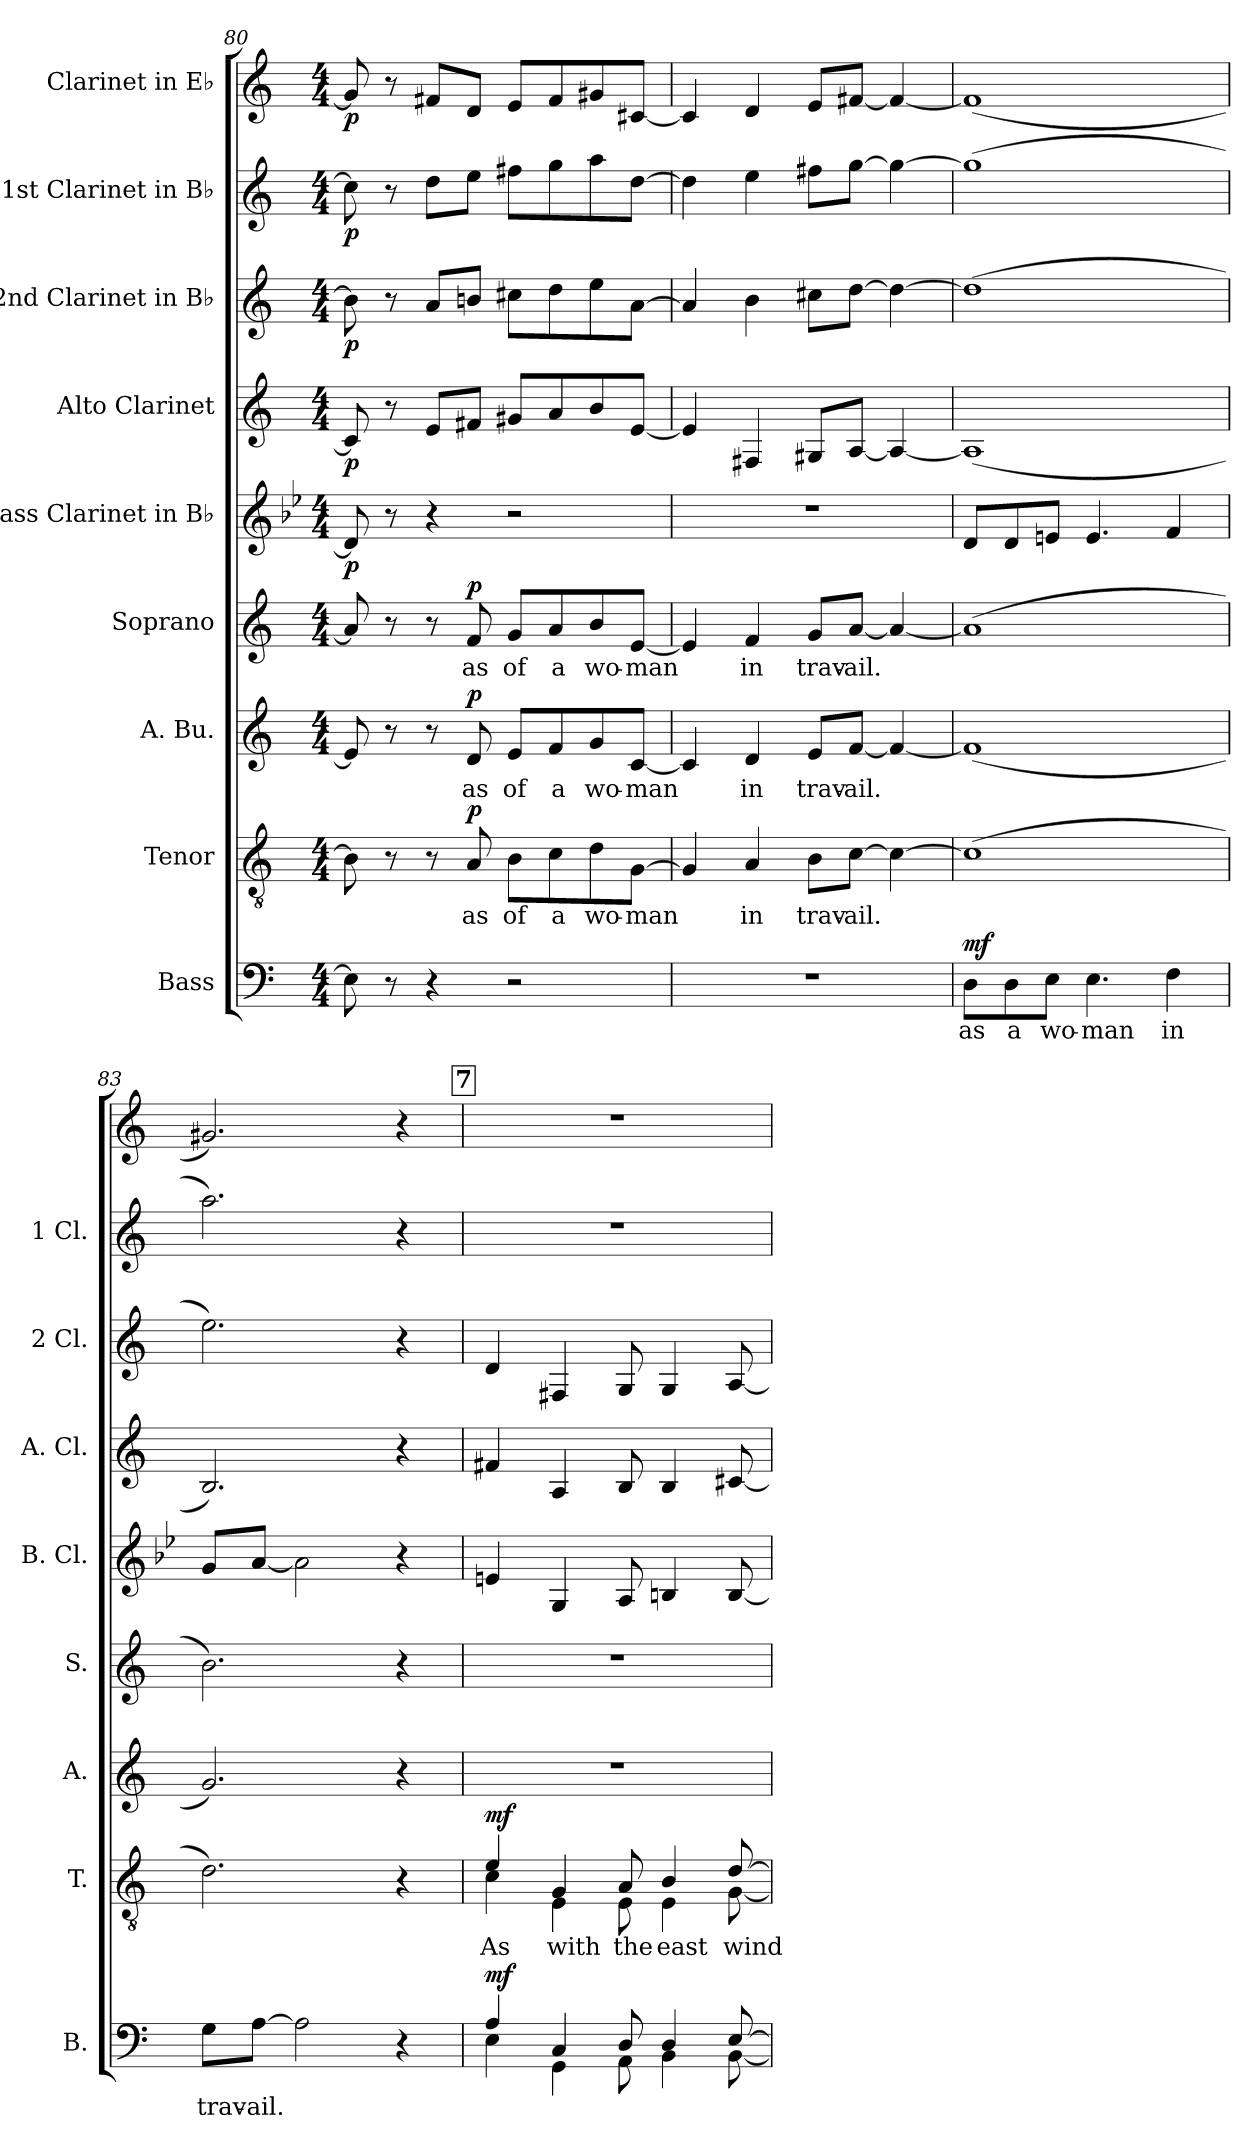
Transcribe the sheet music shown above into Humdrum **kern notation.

**kern	**text	**dynam	**kern	**text	**dynam	**kern	**text	**dynam	**kern	**text	**dynam	**kern	**dynam	**kern	**dynam	**kern	**dynam	**kern	**dynam	**kern	**dynam
*part9	*part9	*part9	*part8	*part8	*part8	*part7	*part7	*part7	*part6	*part6	*part6	*part5	*part5	*part4	*part4	*part3	*part3	*part2	*part2	*part1	*part1
*staff9	*staff9	*staff9	*staff8	*staff8	*staff8	*staff7	*staff7	*staff7	*staff6	*staff6	*staff6	*staff5	*staff5	*staff4	*staff4	*staff3	*staff3	*staff2	*staff2	*staff1	*staff1
*I"Bass	*	*	*I"Tenor	*	*	*I"A. Bu.	*	*	*I"Soprano	*	*	*I"Bass Clarinet in B♭	*	*I"Alto Clarinet	*	*I"2nd Clarinet in B♭	*	*I"1st Clarinet in B♭	*	*I"Clarinet in E♭	*
*I'B.	*	*	*I'T.	*	*	*I'A.	*	*	*I'S.	*	*	*I'B. Cl.	*	*I'A. Cl.	*	*I'2 Cl.	*	*I'1 Cl.	*	*	*
*clefF4	*	*	*clefGv2	*	*	*clefG2	*	*	*clefG2	*	*	*clefG2	*	*clefG2	*	*clefG2	*	*clefG2	*	*clefG2	*
*	*	*	*	*	*	*	*	*	*	*	*	*ITrd8c14	*	*ITrd5c9	*	*ITrd1c2	*	*ITrd1c2	*	*ITrd-2c-3	*
*k[]	*	*	*k[]	*	*	*k[]	*	*	*k[]	*	*	*k[b-e-]	*	*k[b-e-a-]	*	*k[b-e-]	*	*k[b-e-]	*	*k[b-e-a-]	*
*M4/4	*	*	*M4/4	*	*	*M4/4	*	*	*M4/4	*	*	*M4/4	*	*M4/4	*	*M4/4	*	*M4/4	*	*M4/4	*
=80	=80	=80	=80	=80	=80	=80	=80	=80	=80	=80	=80	=80	=80	=80	=80	=80	=80	=80	=80	=80	=80
!	!	!	!	!	!	!	!	!	!	!	!	!	!LO:DY:b	!	!LO:DY:b	!	!LO:DY:b	!	!LO:DY:b	!	!LO:DY:b
8E\]	.	.	8B\]	.	.	8e/]	.	.	8a/]	.	.	8D-/]	p	8E/]	p	8a-\]	p	8b\]	p	8b-/]	p
8r	.	.	8r	.	.	8r	.	.	8r	.	.	8r	.	8r	.	8r	.	8r	.	8r	.
4r	.	.	8r	.	.	8r	.	.	8r	.	.	4r	.	8G/L	.	8g/L	.	8cc\L	.	8an/L	.
!	!	!	!	!LO:LY:b	!LO:DY:b	!	!LO:LY:b	!LO:DY:b	!	!LO:LY:b	!LO:DY:b	!	!	!	!	!	!	!	!	!	!
.	.	.	8A/	as	p	8d/	as	p	8f/	as	p	.	.	8An/J	.	8an/J	.	8dd\J	.	8f/J	.
!	!	!	!	!LO:LY:b	!	!	!LO:LY:b	!	!	!LO:LY:b	!	!	!	!	!	!	!	!	!	!	!
2r	.	.	8B\L	of	.	8e/L	of	.	8g/L	of	.	2r	.	8Bn/L	.	8bn\L	.	8een\L	.	8g/L	.
!	!	!	!	!LO:LY:b	!	!	!LO:LY:b	!	!	!LO:LY:b	!	!	!	!	!	!	!	!	!	!	!
.	.	.	8c\	a	.	8f/	a	.	8a/	a	.	.	.	8c/	.	8cc\	.	8ff\	.	8a/	.
!	!	!	!	!LO:LY:b	!	!	!LO:LY:b	!	!	!LO:LY:b	!	!	!	!	!	!	!	!	!	!	!
.	.	.	8d\	wo-	.	8g/	wo-	.	8b/	wo-	.	.	.	8d/	.	8dd\	.	8gg\	.	8bn/	.
!	!	!	!	!LO:LY:b	!	!	!LO:LY:b	!	!	!LO:LY:b	!	!	!	!	!	!	!	!	!	!	!
.	.	.	[8G\J	-man	.	[8c/J	-man	.	[8e/J	-man	.	.	.	[8G/J	.	[8g\J	.	[8cc\J	.	[8en/J	.
!!LO:PB:g=z
=81	=81	=81	=81	=81	=81	=81	=81	=81	=81	=81	=81	=81	=81	=81	=81	=81	=81	=81	=81	=81	=81
1r	.	.	4G/]	.	.	4c/]	.	.	4e/]	.	.	1r	.	4G/]	.	4g/]	.	4cc\]	.	4e/]	.
!	!	!	!	!LO:LY:b	!	!	!LO:LY:b	!	!	!LO:LY:b	!	!	!	!	!	!	!	!	!	!	!
.	.	.	4A/	in	.	4d/	in	.	4f/	in	.	.	.	4AAn/	.	4a\	.	4dd\	.	4f/	.
!	!	!	!	!LO:LY:b	!	!	!LO:LY:b	!	!	!LO:LY:b	!	!	!	!	!	!	!	!	!	!	!
.	.	.	8B\L	trav-	.	8e/L	trav-	.	8g/L	trav-	.	.	.	8BBn/L	.	8bn\L	.	8een\L	.	8g/L	.
!	!	!	!	!LO:LY:b	!	!	!LO:LY:b	!	!	!LO:LY:b	!	!	!	!	!	!	!	!	!	!	!
.	.	.	[8c\J	-ail.	.	[8f/J	-ail.	.	[8a/J	-ail.	.	.	.	[8C/J	.	[8cc\J	.	[8ff\J	.	[8an/J	.
.	.	.	4c\_	.	.	4f/_	.	.	4a/_	.	.	.	.	4C/_	.	4cc\_	.	4ff\_	.	4a/_	.
=82	=82	=82	=82	=82	=82	=82	=82	=82	=82	=82	=82	=82	=82	=82	=82	=82	=82	=82	=82	=82	=82
!	!LO:LY:b	!LO:DY:b	!	!	!	!	!	!	!	!	!	!	!	!	!	!	!	!	!	!	!
8D\L	as	mf	(1c]	.	.	(1f]	.	.	(1a]	.	.	8D/L	.	(1C]	.	(1cc]	.	(1ff]	.	(1a]	.
!	!LO:LY:b	!	!	!	!	!	!	!	!	!	!	!	!	!	!	!	!	!	!	!	!
8D\	a	.	.	.	.	.	.	.	.	.	.	8D/	.	.	.	.	.	.	.	.	.
!	!LO:LY:b	!	!	!	!	!	!	!	!	!	!	!	!	!	!	!	!	!	!	!	!
8E\J	wo-	.	.	.	.	.	.	.	.	.	.	8En/J	.	.	.	.	.	.	.	.	.
!	!LO:LY:b	!	!	!	!	!	!	!	!	!	!	!	!	!	!	!	!	!	!	!	!
4.E\	-man	.	.	.	.	.	.	.	.	.	.	4.E/	.	.	.	.	.	.	.	.	.
!	!LO:LY:b	!	!	!	!	!	!	!	!	!	!	!	!	!	!	!	!	!	!	!	!
4F\	in	.	.	.	.	.	.	.	.	.	.	4F/	.	.	.	.	.	.	.	.	.
=83	=83	=83	=83	=83	=83	=83	=83	=83	=83	=83	=83	=83	=83	=83	=83	=83	=83	=83	=83	=83	=83
!	!LO:LY:b	!	!	!	!	!	!	!	!	!	!	!	!	!	!	!	!	!	!	!	!
8G\L	trav-	.	2.d\)	.	.	2.g/)	.	.	2.b\)	.	.	8G/L	.	2.D/)	.	2.dd\)	.	2.gg\)	.	2.bn/)	.
!	!LO:LY:b	!	!	!	!	!	!	!	!	!	!	!	!	!	!	!	!	!	!	!	!
[8A\J	-ail.	.	.	.	.	.	.	.	.	.	.	[8A/J	.	.	.	.	.	.	.	.	.
2A\]	.	.	.	.	.	.	.	.	.	.	.	2A\]	.	.	.	.	.	.	.	.	.
4r	.	.	4r	.	.	4r	.	.	4r	.	.	4r	.	4r	.	4r	.	4r	.	4r	.
!!LO:REH:place=s1:a:B:fs=14:t=7
=84	=84	=84	=84	=84	=84	=84	=84	=84	=84	=84	=84	=84	=84	=84	=84	=84	=84	=84	=84	=84	=84
*^	*	*	*	*	*	*	*	*	*	*	*	*	*	*	*	*	*	*	*	*	*
!	!	!	!LO:DY:b	!	!LO:LY:b	!LO:DY:b	!	!	!	!	!	!	!	!	!	!	!	!	!	!	!	!
*	*	*	*	*^	*	*	*	*	*	*	*	*	*	*	*	*	*	*	*	*	*	*
4A/	4E\	.	mf	4e/	4c\	As	mf	1r	.	.	1r	.	.	4En/	.	4An/	.	4c/	.	1r	.	1r	.
!	!	!	!	!	!	!LO:LY:b	!	!	!	!	!	!	!	!	!	!	!	!	!	!	!	!	!
4C/	4GG\	.	.	4G/	4E\	with	.	.	.	.	.	.	.	4GG/	.	4C/	.	4En/	.	.	.	.	.
!	!	!	!	!	!	!LO:LY:b	!	!	!	!	!	!	!	!	!	!	!	!	!	!	!	!	!
8D/	8AA\	.	.	8A/	8E\	the	.	.	.	.	.	.	.	8AA/	.	8D/	.	8F/	.	.	.	.	.
!	!	!	!	!	!	!LO:LY:b	!	!	!	!	!	!	!	!	!	!	!	!	!	!	!	!	!
4D/	4BB\	.	.	4B/	4E\	east	.	.	.	.	.	.	.	4BBn/	.	4D/	.	4F/	.	.	.	.	.
!	!	!	!	!	!	!LO:LY:b	!	!	!	!	!	!	!	!	!	!	!	!	!	!	!	!	!
[8E/	[8BB\	.	.	[8d/	[8G\	wind	.	.	.	.	.	.	.	[8BB/	.	[8En/	.	[8G/	.	.	.	.	.
*v	*v	*	*	*	*	*	*	*	*	*	*	*	*	*	*	*	*	*	*	*	*	*	*
*	*	*	*v	*v	*	*	*	*	*	*	*	*	*	*	*	*	*	*	*	*	*	*
=	=	=	=	=	=	=	=	=	=	=	=	=	=	=	=	=	=	=	=	=	=
*-	*-	*-	*-	*-	*-	*-	*-	*-	*-	*-	*-	*-	*-	*-	*-	*-	*-	*-	*-	*-	*-
